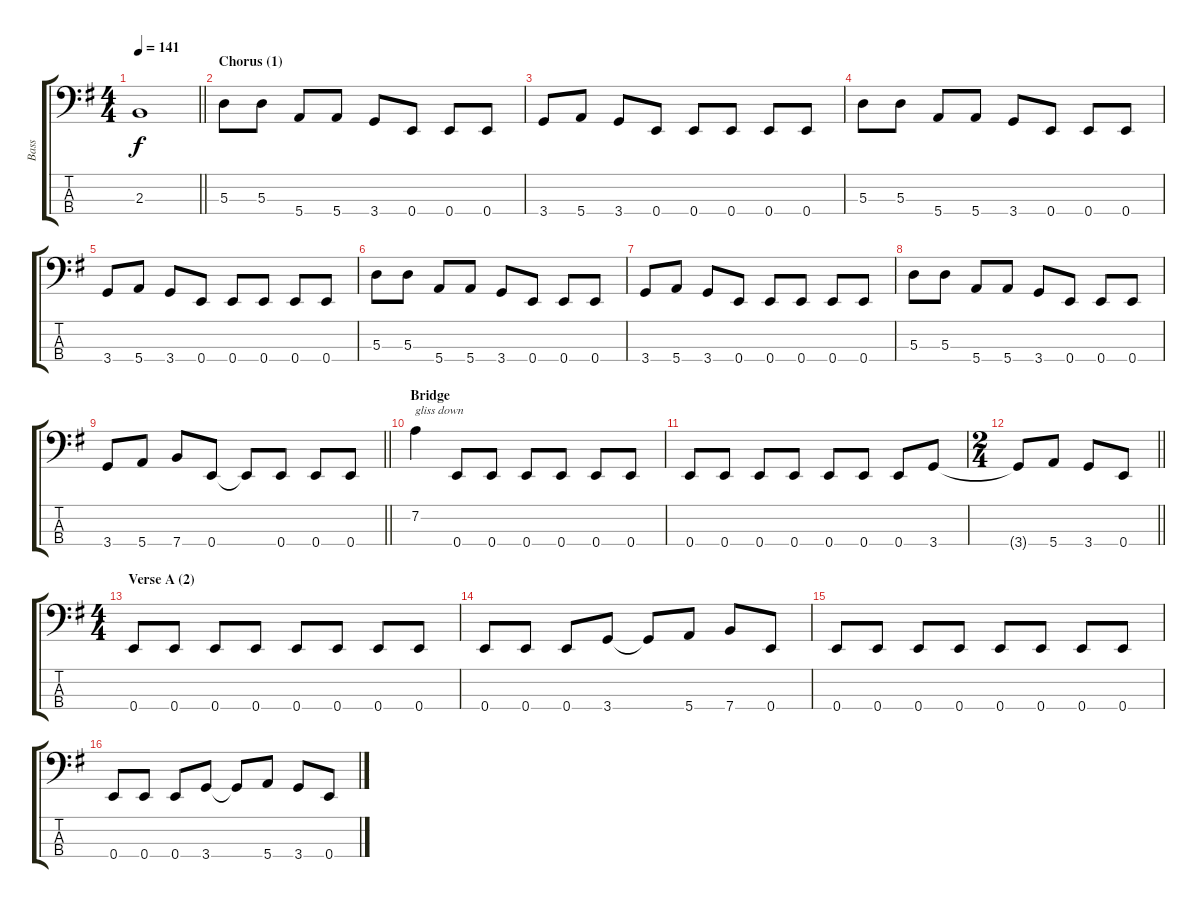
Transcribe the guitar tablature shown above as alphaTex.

\track ("Bass" "Bass") {instrument electricbassfinger}
\staff {score tabs}
\tuning (G2 D2 A1 E1) {hide}
\ts (4 4)
\tempo 141
\clef f4
\barLineRight lightlight
\ks g
2.3.1{dy f} |
\section ("" "Chorus (1)")
5.3.8 5.3.8 5.4.8 5.4.8 3.4.8 0.4.8 0.4.8 0.4.8 |
3.4.8 5.4.8 3.4.8 0.4.8 0.4.8 0.4.8 0.4.8 0.4.8 |
5.3.8 5.3.8 5.4.8 5.4.8 3.4.8 0.4.8 0.4.8 0.4.8 |
3.4.8 5.4.8 3.4.8 0.4.8 0.4.8 0.4.8 0.4.8 0.4.8 |
5.3.8 5.3.8 5.4.8 5.4.8 3.4.8 0.4.8 0.4.8 0.4.8 |
3.4.8 5.4.8 3.4.8 0.4.8 0.4.8 0.4.8 0.4.8 0.4.8 |
5.3.8 5.3.8 5.4.8 5.4.8 3.4.8 0.4.8 0.4.8 0.4.8 |
\barLineRight lightlight
3.4.8 5.4.8 7.4.8 0.4.8 0.4{t}.8 0.4.8 0.4.8 0.4.8 |
\section ("" "Bridge")
7.2.4{txt "gliss down"} 0.4.8 0.4.8 0.4.8 0.4.8 0.4.8 0.4.8 |
0.4.8 0.4.8 0.4.8 0.4.8 0.4.8 0.4.8 0.4.8 3.4.8 |
\ts (2 4)
\barLineRight lightlight
3.4{t}.8 5.4.8 3.4.8 0.4.8 |
\ts (4 4)
\section ("" "Verse A (2)")
0.4.8 0.4.8 0.4.8 0.4.8 0.4.8 0.4.8 0.4.8 0.4.8 |
0.4.8 0.4.8 0.4.8 3.4.8 3.4{t}.8 5.4.8 7.4.8 0.4.8 |
0.4.8 0.4.8 0.4.8 0.4.8 0.4.8 0.4.8 0.4.8 0.4.8 |
0.4.8 0.4.8 0.4.8 3.4.8 3.4{t}.8 5.4.8 3.4.8 0.4.8
